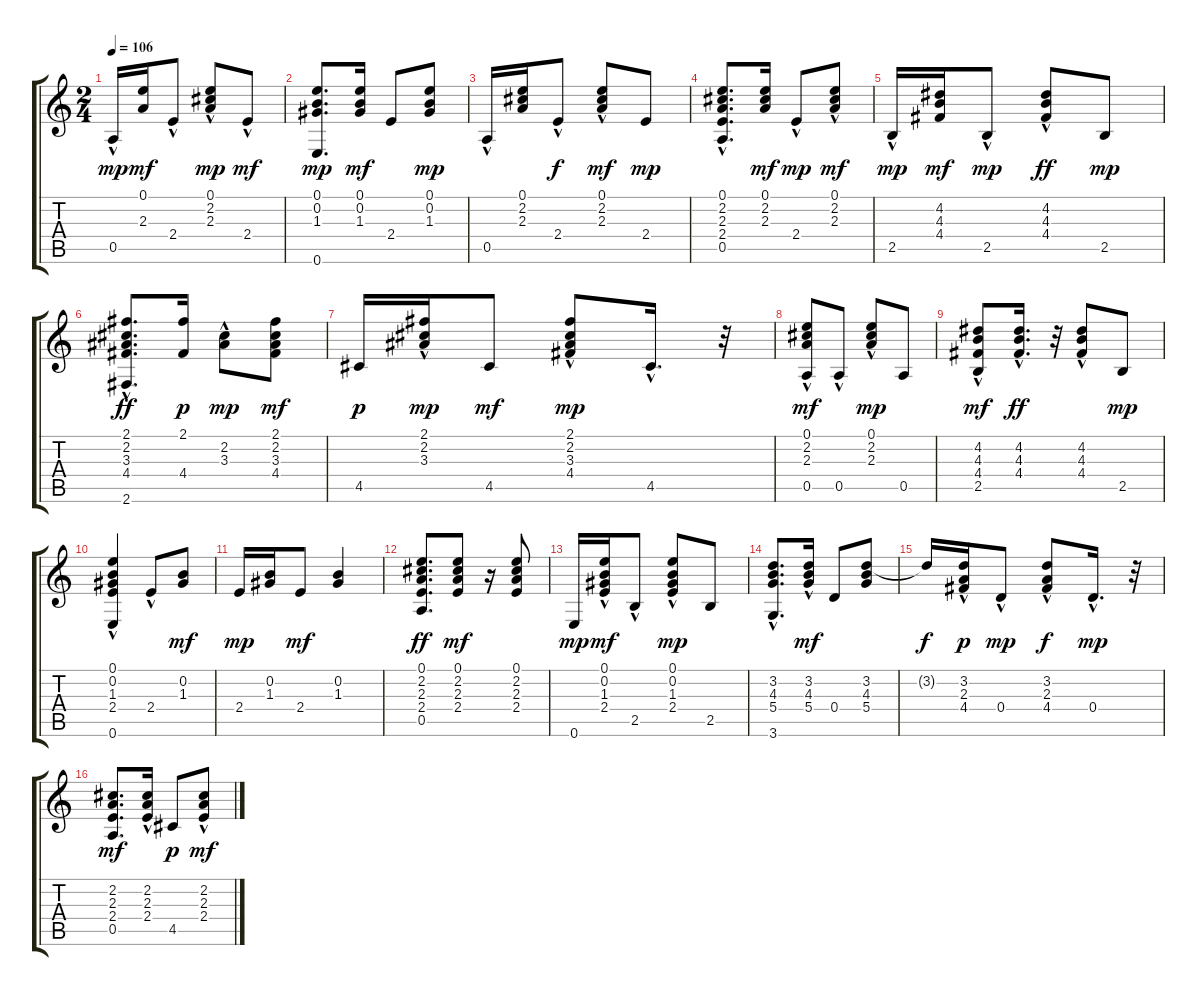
\track "" {instrument acousticguitarsteel}
\staff {score tabs}
\tuning (E4 B3 G3 D3 A2 E2) {hide}
\ts (2 4)
\tempo 106
\clef g2
\ks c
0.5{hac}.16{dy mp} (0.1 2.3).16{dy mf} 2.4{hac}.8 (0.1 2.2 2.3{hac}).8{dy mp} 2.4{hac}.8{dy mf} |
(0.1 0.2 1.3 0.6).8{d dy mp} (0.1 0.2 1.3).16{dy mf} 2.4.8 (0.1 0.2 1.3).8{dy mp} |
0.5{hac}.16 (0.1 2.2 2.3).16 2.4{hac}.8{dy f} (0.1{hac} 2.2{hac} 2.3{hac}).8{dy mf} 2.4.8{dy mp} |
(0.1 2.2 2.3 2.4{hac} 0.5).8{d} (0.1 2.2 2.3).16{dy mf} 2.4{hac}.8{dy mp} (0.1{hac} 2.2 2.3{hac}).8{dy mf} |
2.5{hac}.16{dy mp} (4.2 4.3 4.4).16{dy mf} 2.5{hac}.8{dy mp} (4.2 4.3{hac} 4.4{hac}).8{dy ff} 2.5.8{dy mp} |
(2.1{hac} 2.2{hac} 3.3{hac} 4.4{hac} 2.6{hac}).8{d dy ff} (2.1 4.4).16{dy p} (2.2 3.3{hac}).8{dy mp} (2.1 2.2 3.3 4.4).8{dy mf} |
4.5.16{dy p} (2.1 2.2{hac} 3.3).16{dy mp} 4.5.8{dy mf} (2.1{hac} 2.2{hac} 3.3{hac} 4.4{hac}).8{dy mp} 4.5{hac}.16{d} r.32 |
(0.1{hac} 2.2{hac} 2.3{hac} 0.5{hac}).8{dy mf} 0.5{hac}.8 (0.1{hac} 2.2 2.3{hac}).8{dy mp} 0.5.8 |
(4.2{hac} 4.3{hac} 4.4{hac} 2.5).8{dy mf} (4.2{hac} 4.3{hac} 4.4{hac}).16{d dy ff} r.32 (4.2{hac} 4.3 4.4).8 2.5.8{dy mp} |
(0.1 0.2 1.3 2.4{hac} 0.6).4 2.4{hac}.8 (0.2 1.3).8{dy mf} |
2.4.16{dy mp} (0.2 1.3).16 2.4.8{dy mf} (0.2 1.3).4 |
(0.1 2.2 2.3 2.4 0.5).8{d dy ff} (0.1 2.2 2.3 2.4).8{dy mf} r.16 (0.1 2.2 2.3 2.4).8 |
0.6.16{dy mp} (0.1 0.2 1.3{hac} 2.4{hac}).16{dy mf} 2.5{hac}.8 (0.1{hac} 0.2{hac} 1.3{hac} 2.4{hac}).8{dy mp} 2.5.8 |
(3.2{hac} 4.3{hac} 5.4{hac} 3.6{hac}).8{d} (3.2 4.3 5.4{hac}).16{dy mf} 0.4.8 (3.2 4.3 5.4).8 |
3.2{t}.16{dy f} (3.2 2.3{hac} 4.4).16{dy p} 0.4{hac}.8{dy mp} (3.2{hac} 2.3 4.4).8{dy f} 0.4{hac}.16{d dy mp} r.32 |
(2.2 2.3 2.4 0.5).8{d dy mf} (2.2{hac} 2.3{hac} 2.4).16 4.5.8{dy p} (2.2{hac} 2.3 2.4).8{dy mf}
